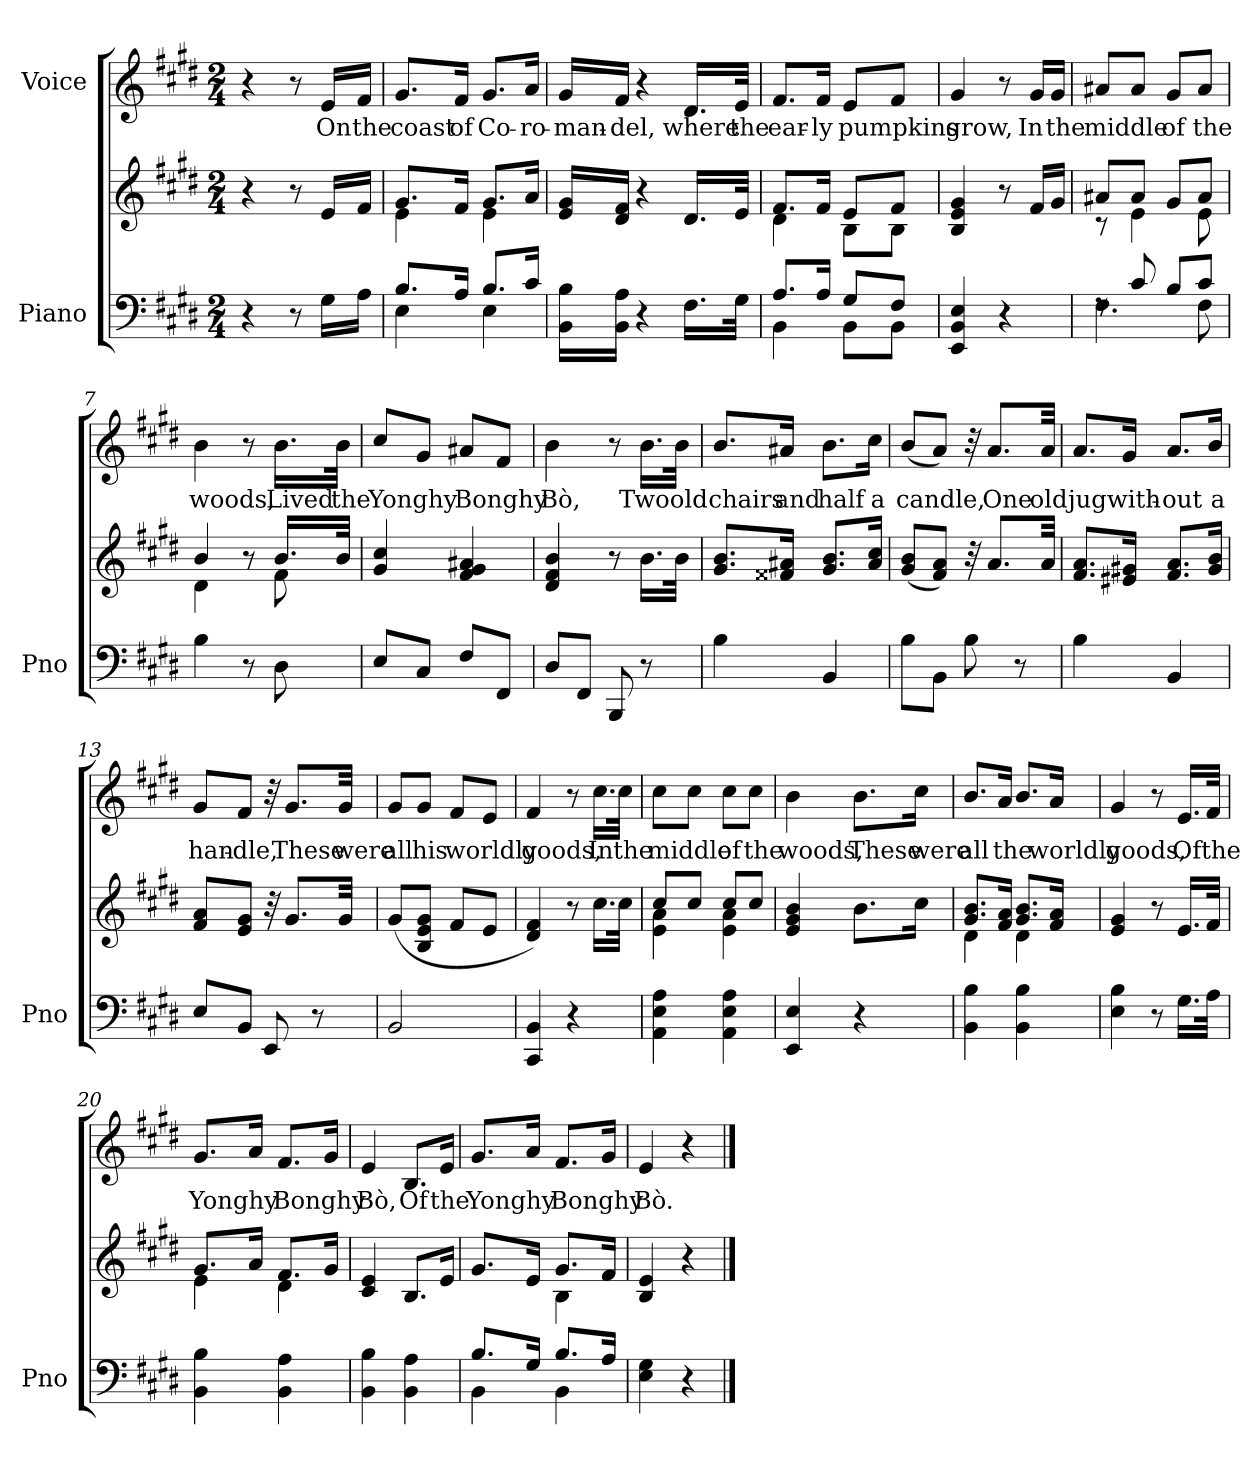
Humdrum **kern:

**kern	**kern	**kern	**text
*part2	*part2	*part1	*part1
*staff3	*staff2	*staff1	*staff1
*I"Piano	*	*I"Voice	*
*I'Pno	*	*	*
*clefF4	*clefG2	*clefG2	*
*k[f#c#g#d#]	*k[f#c#g#d#]	*k[f#c#g#d#]	*
*M2/4	*M2/4	*M2/4	*
=1	=1	=1	=1
4r	4r	4r	.
8r	8r	8r	.
!	!	!	!LO:LY:b
16G#\LL	16e/LL	16e/LL	On
!	!	!	!LO:LY:b
16A\JJ	16f#/JJ	16f#/JJ	the
=2	=2	=2	=2
*^	*^	*	*
!	!	!	!	!	!LO:LY:b
8.B/L	4E\	8.g#/L	4e\	8.g#/L	coast
!	!	!	!	!	!LO:LY:b
16A/Jk	.	16f#/Jk	.	16f#/Jk	of
!	!	!	!	!	!LO:LY:b
8.B/L	4E\	8.g#/L	4e\	8.g#/L	Co-
!	!	!	!	!	!LO:LY:b
16c#/Jk	.	16a/Jk	.	16a/Jk	-ro-
*v	*v	*	*	*	*
*	*v	*v	*	*
=3	=3	=3	=3
!	!	!	!LO:LY:b
16BB\ 16B\LL	16e/ 16g#/LL	16g#/LL	-man-
!	!	!	!LO:LY:b
16BB\ 16A\JJ	16d#/ 16f#/JJ	16f#/JJ	-del,
4r	4r	4r	.
!	!	!	!LO:LY:b
16.F#\LL	16.d#/LL	16.d#/LL	where
!	!	!	!LO:LY:b
32G#\JJk	32e/JJk	32e/JJk	the
=4	=4	=4	=4
*^	*^	*	*
!	!	!	!	!	!LO:LY:b
8.A/L	4BB\	8.f#/L	4d#\	8.f#/L	ear-
!	!	!	!	!	!LO:LY:b
16A/Jk	.	16f#/Jk	.	16f#/Jk	-ly
!	!	!	!	!	!LO:LY:b
8G#/L	8BB\L	8e/L	8B\L	8e/L	pumpkins
8F#/J	8BB\J	8f#/J	8B\J	8f#/J	.
=5	=5	=5	=5	=5	=5
!	!	!	!	!	!LO:LY:b
*v	*v	*	*	*	*
*	*v	*v	*	*
4EE/ 4BB/ 4E/	4B/ 4e/ 4g#/	4g#/	grow,
4r	8r	8r	.
!	!	!	!LO:LY:b
.	16f#/LL	16g#/LL	In
!	!	!	!LO:LY:b
.	16g#/JJ	16g#/JJ	the
=6	=6	=6	=6
*^	*^	*	*
!	!	!	!	!	!LO:LY:b
8rF	4.F#\	8a#X/L	8r	8a#X/L	middle
8c#/	.	8a#/J	4e\	8a#/J	.
!	!	!	!	!	!LO:LY:b
8B/L	.	8g#/L	.	8g#/L	of
!	!	!	!	!	!LO:LY:b
8c#/J	8F#\	8a#/J	8e\	8a#/J	the
=7	=7	=7	=7	=7	=7
!	!	!	!	!	!LO:LY:b
*v	*v	*	*	*	*
4B\	4b/	4d#\	4b\	woods,
8r	8r	8ryy	8r	.
!	!	!	!	!LO:LY:b
8D#\	16.b/LL	8f#\	16.b\LL	Lived
!	!	!	!	!LO:LY:b
.	32b/JJk	.	32b\JJk	the
*	*v	*v	*	*
!!LO:LB:g=z
=8	=8	=8	=8
!	!	!	!LO:LY:b
8E/L	4g#/ 4cc#/	8cc#/L	Yonghy
8C#/J	.	8g#/J	.
!	!	!	!LO:LY:b
8F#/L	4f#/ 4g#/ 4a#X/	8a#X/L	Bonghy
8FF#/J	.	8f#/J	.
=9	=9	=9	=9
!	!	!	!LO:LY:b
8D#/L	4d#/ 4f#/ 4b/	4b\	Bò,
8FF#/J	.	.	.
8BBB/	8r	8r	.
!	!	!	!LO:LY:b
8r	16.b\LL	16.b\LL	Two
!	!	!	!LO:LY:b
.	32b\JJk	32b\JJk	old
=10	=10	=10	=10
!	!	!	!LO:LY:b
4B\	8.g#/ 8.b/L	8.b/L	chairs
!	!	!	!LO:LY:b
.	16f##X/ 16a#X/Jk	16a#X/Jk	and
!	!	!	!LO:LY:b
4BB/	8.g#/ 8.b/L	8.b\L	half
!	!	!	!LO:LY:b
.	16a#/ 16cc#/Jk	16cc#\Jk	a
=11	=11	=11	=11
!	!	!	!LO:LY:b
8B\L	(<8g#/ 8b/L	(<8b/L	candle,
8BB\J	8f#/ 8a/J)	8a/J)	.
8B\	32r	32r	.
!	!	!	!LO:LY:b
.	8.a/L	8.a/L	One
8r	.	.	.
!	!	!	!LO:LY:b
.	32a/Jkk	32a/Jkk	old
=12	=12	=12	=12
!	!	!	!LO:LY:b
4B\	8.f#/ 8.a/L	8.a/L	jug
!	!	!	!LO:LY:b
.	16e#X/ 16g#X/Jk	16g#/Jk	with-
!	!	!	!LO:LY:b
4BB/	8.f#/ 8.a/L	8.a/L	-out
!	!	!	!LO:LY:b
.	16g#/ 16b/Jk	16b/Jk	a
=13	=13	=13	=13
!	!	!	!LO:LY:b
8E/L	8f#/ 8a/L	8g#/L	han-
!	!	!	!LO:LY:b
8BB/J	8e/ 8g#/J	8f#/J	-dle,
8EE/	32r	32r	.
!	!	!	!LO:LY:b
.	8.g#/L	8.g#/L	These
8r	.	.	.
!	!	!	!LO:LY:b
.	32g#/Jkk	32g#/Jkk	were
=14	=14	=14	=14
!	!	!	!LO:LY:b
2BB/	(>8g#/L	8g#/L	all
!	!	!	!LO:LY:b
.	8B/ 8e/ 8g#/J	8g#/J	his
!	!	!	!LO:LY:b
.	8f#/L	8f#/L	worldly
.	8e/J	8e/J	.
!!LO:LB:g=z
=15	=15	=15	=15
!	!	!	!LO:LY:b
4CC#/ 4BB/	4d#/ 4f#/)	4f#/	goods,
4r	8r	8r	.
!	!	!	!LO:LY:b
.	16.cc#\LL	16.cc#\LL	In
!	!	!	!LO:LY:b
.	32cc#\JJk	32cc#\JJk	the
=16	=16	=16	=16
*	*^	*	*
!	!	!	!	!LO:LY:b
4AA\ 4E\ 4A\	8cc#/L	4e\ 4a\	8cc#\L	middle
.	8cc#/J	.	8cc#\J	.
!	!	!	!	!LO:LY:b
4AA\ 4E\ 4A\	8cc#/L	4e\ 4a\	8cc#\L	of
!	!	!	!	!LO:LY:b
.	8cc#/J	.	8cc#\J	the
*	*v	*v	*	*
=17	=17	=17	=17
!	!	!	!LO:LY:b
4EE/ 4E/	4e/ 4g#/ 4b/	4b\	woods,
!	!	!	!LO:LY:b
4r	8.b\L	8.b\L	These
!	!	!	!LO:LY:b
.	16cc#\Jk	16cc#\Jk	were
=18	=18	=18	=18
*	*^	*	*
!	!	!	!	!LO:LY:b
4BB\ 4B\	8.g#/ 8.b/L	4d#\	8.b/L	all
!	!	!	!	!LO:LY:b
.	16f#/ 16a/Jk	.	16a/Jk	the
4BB\ 4B\	8.g#/ 8.b/L	4d#\	8.b/L	.
!	!	!	!	!LO:LY:b
.	16f#/ 16a/Jk	.	16a/Jk	worldly
*	*v	*v	*	*
=19	=19	=19	=19
!	!	!	!LO:LY:b
4E\ 4B\	4e/ 4g#/	4g#/	goods,
8r	8r	8r	.
!	!	!	!LO:LY:b
16.G#\LL	16.e/LL	16.e/LL	Of
!	!	!	!LO:LY:b
32A\JJk	32f#/JJk	32f#/JJk	the
=20	=20	=20	=20
*	*^	*	*
!	!	!	!	!LO:LY:b
4BB\ 4B\	8.g#/L	4e\	8.g#/L	Yonghy
.	16a/Jk	.	16a/Jk	.
!	!	!	!	!LO:LY:b
4BB\ 4A\	8.f#/L	4d#\	8.f#/L	Bonghy
.	16g#/Jk	.	16g#/Jk	.
*	*v	*v	*	*
=21	=21	=21	=21
!	!	!	!LO:LY:b
4BB\ 4B\	4c#/ 4e/	4e/	Bò,
!	!	!	!LO:LY:b
4BB\ 4A\	8.B/L	8.B/L	Of
!	!	!	!LO:LY:b
.	16e/Jk	16e/Jk	the
!!LO:LB:g=z
=22	=22	=22	=22
*^	*^	*	*
!	!	!	!	!	!LO:LY:b
8.B/L	4BB\	8.g#/L	4ryy	8.g#/L	Yonghy
16G#/Jk	.	16e/Jk	.	16a/Jk	.
!	!	!	!	!	!LO:LY:b
8.B/L	4BB\	8.g#/L	4B\	8.f#/L	Bonghy
16A/Jk	.	16f#/Jk	.	16g#/Jk	.
*v	*v	*	*	*	*
*	*v	*v	*	*
=23	=23	=23	=23
!	!	!	!LO:LY:b
4E\ 4G#\	4B/ 4e/	4e/	Bò.
4r	4r	4r	.
==	==	==	==
*-	*-	*-	*-
